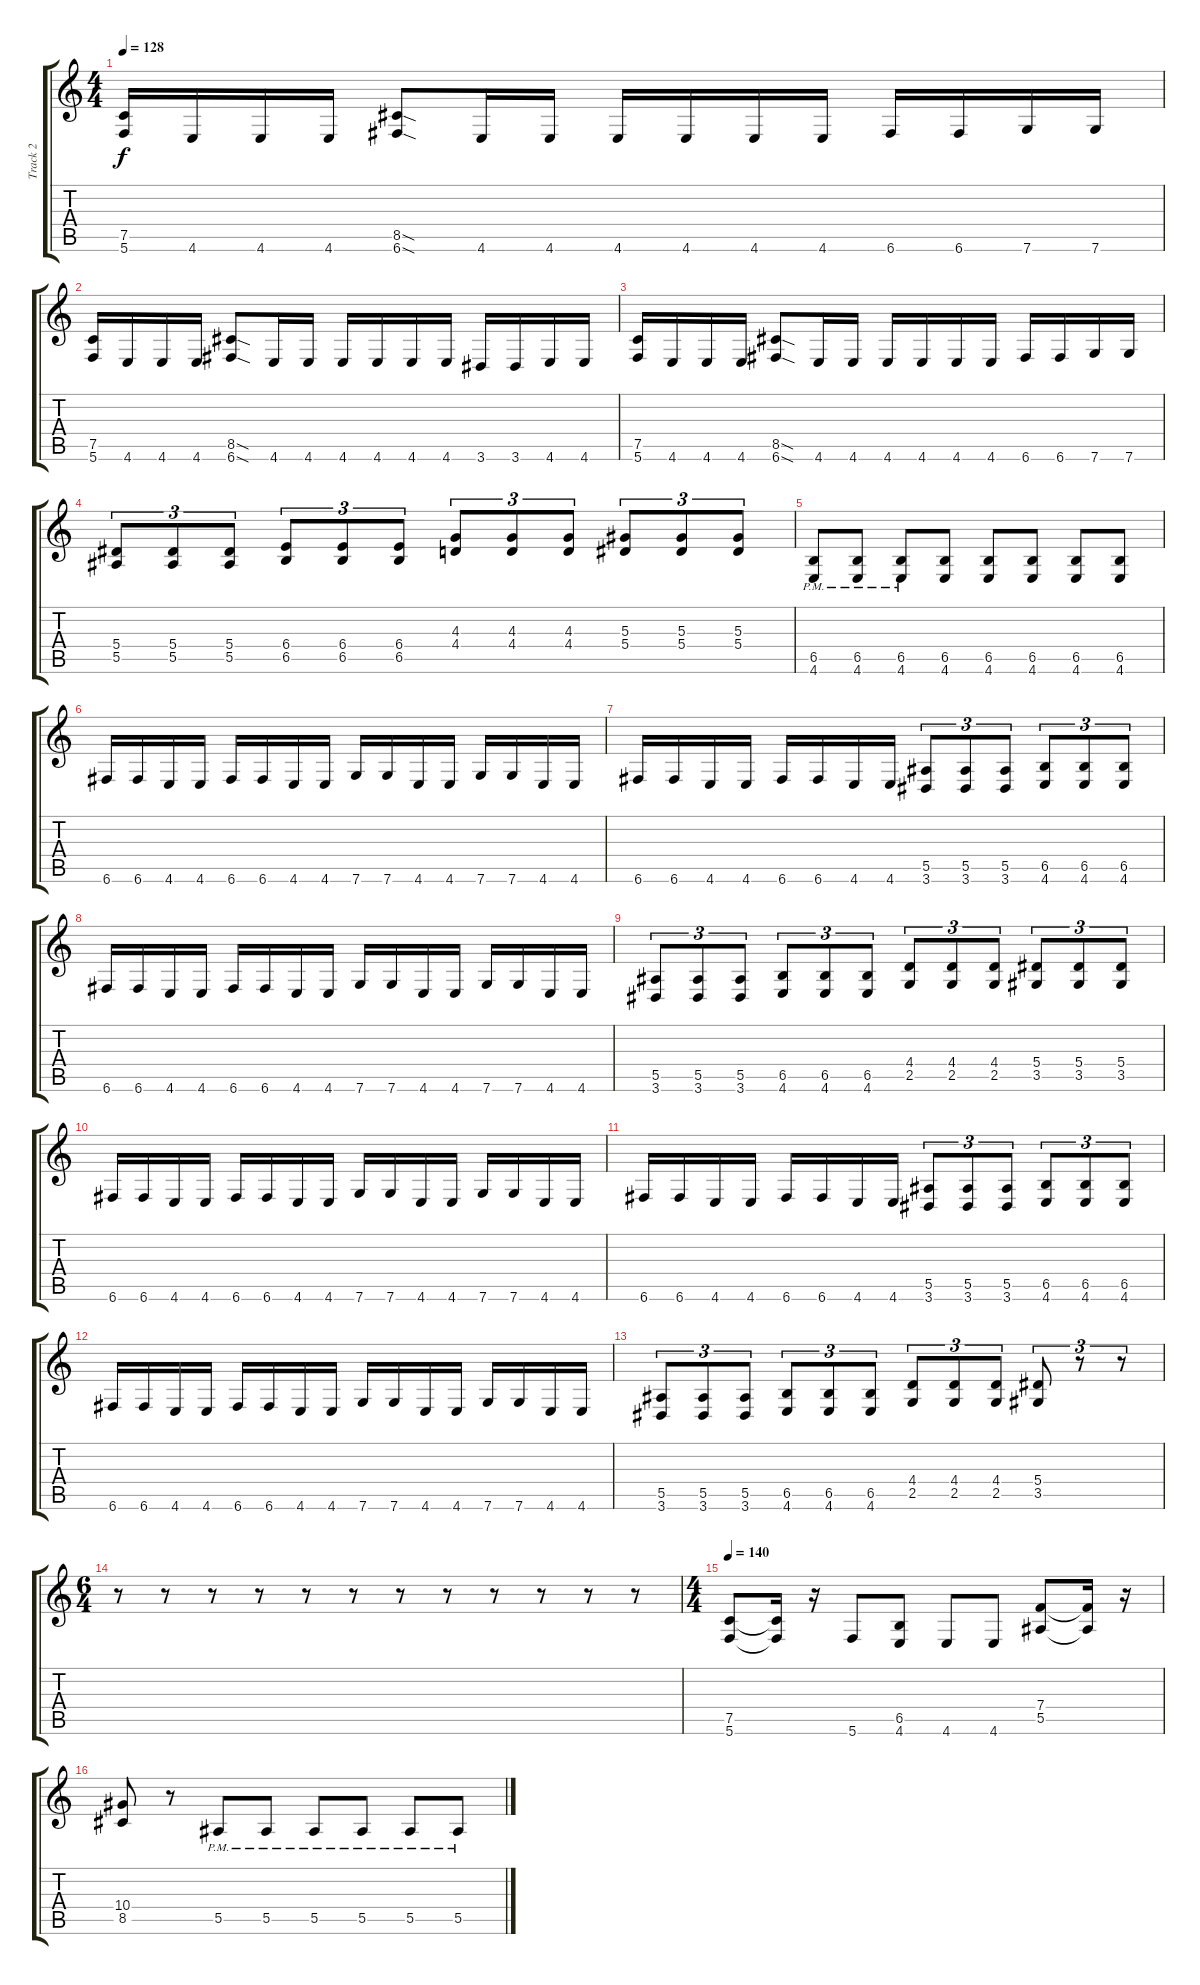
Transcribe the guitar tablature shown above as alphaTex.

\track ("Track 2" "Track 2") {instrument overdrivenguitar}
\staff {score tabs}
\tuning (C4 G3 Eb3 Bb2 F2 C2) {hide}
\ts (4 4)
\tempo 128
\clef g2
\ks c
(7.5 5.6).16{dy f} 4.6.16 4.6.16 4.6.16 (8.5{sod} 6.6{sod}).8 4.6.16 4.6.16 4.6.16 4.6.16 4.6.16 4.6.16 6.6.16 6.6.16 7.6.16 7.6.16 |
(7.5 5.6).16 4.6.16 4.6.16 4.6.16 (8.5{sod} 6.6{sod}).8 4.6.16 4.6.16 4.6.16 4.6.16 4.6.16 4.6.16 3.6.16 3.6.16 4.6.16 4.6.16 |
(7.5 5.6).16 4.6.16 4.6.16 4.6.16 (8.5{sod} 6.6{sod}).8 4.6.16 4.6.16 4.6.16 4.6.16 4.6.16 4.6.16 6.6.16 6.6.16 7.6.16 7.6.16 |
(5.4 5.5).8{tu (3 2)} (5.4 5.5).8{tu (3 2)} (5.4 5.5).8{tu (3 2)} (6.4 6.5).8{tu (3 2)} (6.4 6.5).8{tu (3 2)} (6.4 6.5).8{tu (3 2)} (4.3 4.4).8{tu (3 2)} (4.3 4.4).8{tu (3 2)} (4.3 4.4).8{tu (3 2)} (5.3 5.4).8{tu (3 2)} (5.3 5.4).8{tu (3 2)} (5.3 5.4).8{tu (3 2)} |
(6.5{pm} 4.6{pm}).8 (6.5{pm} 4.6{pm}).8 (6.5{pm} 4.6{pm}).8 (6.5 4.6).8 (6.5 4.6).8 (6.5 4.6).8 (6.5 4.6).8 (6.5 4.6).8 |
6.6.16 6.6.16 4.6.16 4.6.16 6.6.16 6.6.16 4.6.16 4.6.16 7.6.16 7.6.16 4.6.16 4.6.16 7.6.16 7.6.16 4.6.16 4.6.16 |
6.6.16 6.6.16 4.6.16 4.6.16 6.6.16 6.6.16 4.6.16 4.6.16 (5.5 3.6).8{tu (3 2)} (5.5 3.6).8{tu (3 2)} (5.5 3.6).8{tu (3 2)} (6.5 4.6).8{tu (3 2)} (6.5 4.6).8{tu (3 2)} (6.5 4.6).8{tu (3 2)} |
6.6.16 6.6.16 4.6.16 4.6.16 6.6.16 6.6.16 4.6.16 4.6.16 7.6.16 7.6.16 4.6.16 4.6.16 7.6.16 7.6.16 4.6.16 4.6.16 |
(5.5 3.6).8{tu (3 2)} (5.5 3.6).8{tu (3 2)} (5.5 3.6).8{tu (3 2)} (6.5 4.6).8{tu (3 2)} (6.5 4.6).8{tu (3 2)} (6.5 4.6).8{tu (3 2)} (4.4 2.5).8{tu (3 2)} (4.4 2.5).8{tu (3 2)} (4.4 2.5).8{tu (3 2)} (5.4 3.5).8{tu (3 2)} (5.4 3.5).8{tu (3 2)} (5.4 3.5).8{tu (3 2)} |
6.6.16 6.6.16 4.6.16 4.6.16 6.6.16 6.6.16 4.6.16 4.6.16 7.6.16 7.6.16 4.6.16 4.6.16 7.6.16 7.6.16 4.6.16 4.6.16 |
6.6.16 6.6.16 4.6.16 4.6.16 6.6.16 6.6.16 4.6.16 4.6.16 (5.5 3.6).8{tu (3 2)} (5.5 3.6).8{tu (3 2)} (5.5 3.6).8{tu (3 2)} (6.5 4.6).8{tu (3 2)} (6.5 4.6).8{tu (3 2)} (6.5 4.6).8{tu (3 2)} |
6.6.16 6.6.16 4.6.16 4.6.16 6.6.16 6.6.16 4.6.16 4.6.16 7.6.16 7.6.16 4.6.16 4.6.16 7.6.16 7.6.16 4.6.16 4.6.16 |
(5.5 3.6).8{tu (3 2)} (5.5 3.6).8{tu (3 2)} (5.5 3.6).8{tu (3 2)} (6.5 4.6).8{tu (3 2)} (6.5 4.6).8{tu (3 2)} (6.5 4.6).8{tu (3 2)} (4.4 2.5).8{tu (3 2)} (4.4 2.5).8{tu (3 2)} (4.4 2.5).8{tu (3 2)} (5.4 3.5).8{tu (3 2)} r.8{tu (3 2)} r.8{tu (3 2)} |
\ts (6 4)
r.8 r.8 r.8 r.8 r.8 r.8 r.8 r.8 r.8 r.8 r.8 r.8 |
\ts (4 4)
\tempo 140
(7.5 5.6).8 (7.5{t} 5.6{t}).16 r.16 5.6.8 (6.5 4.6).8 4.6.8 4.6.8 (7.4 5.5).8 (7.4{t} 5.5{t}).16 r.16 |
(10.4 8.5).8 r.8 5.5{pm}.8 5.5{pm}.8 5.5{pm}.8 5.5{pm}.8 5.5{pm}.8 5.5{pm}.8
